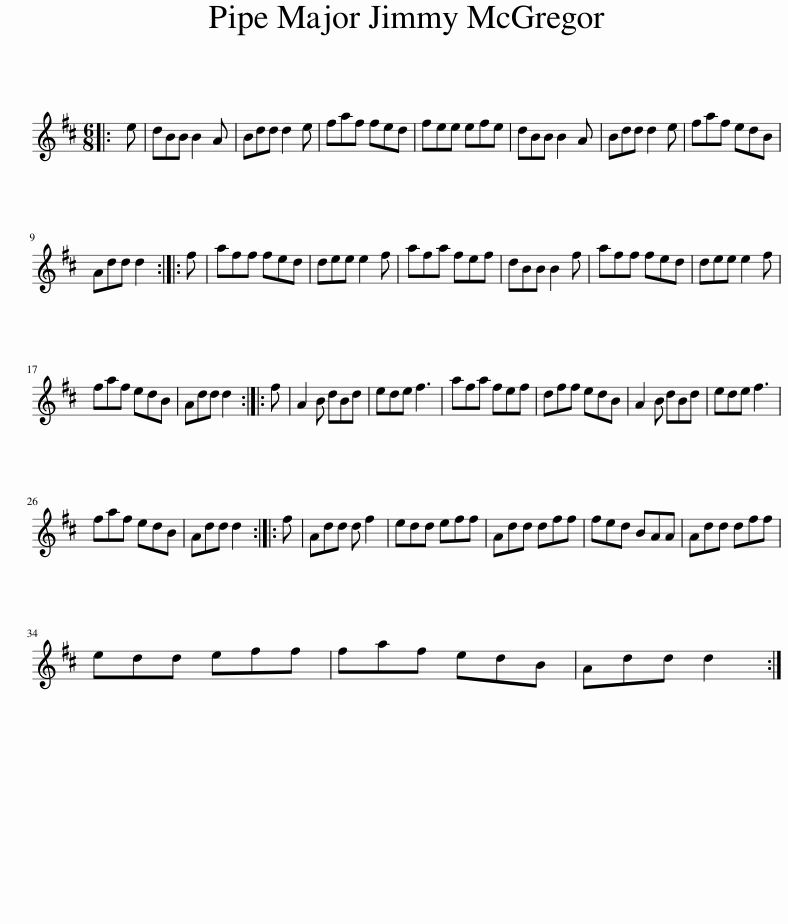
X:1
L:1/8
M:6/8
I:linebreak $
K:Bmin
V:1 treble
V:1
|: e | dBB B2 A | Bdd d2 e | faf fed | fee efe | %5
 dBB B2 A | Bdd d2 e | faf edB |$ Add d2 :: f | %10
 aff fed | dee e2 f | afa fef | dBB B2 f | aff fed | %15
 dee e2 f |$ faf edB | Add d2 :: f | A2 B dBd | %20
 ede f3 | afa fef | dff edB | A2 B dBd | ede f3 |$ %25
 faf edB | Add d2 :: f | Add d f2 | edd eff | %30
 Add dff | fed BAA | Add dff |$ edd eff | faf edB | %35
 Add d2 :| %36
